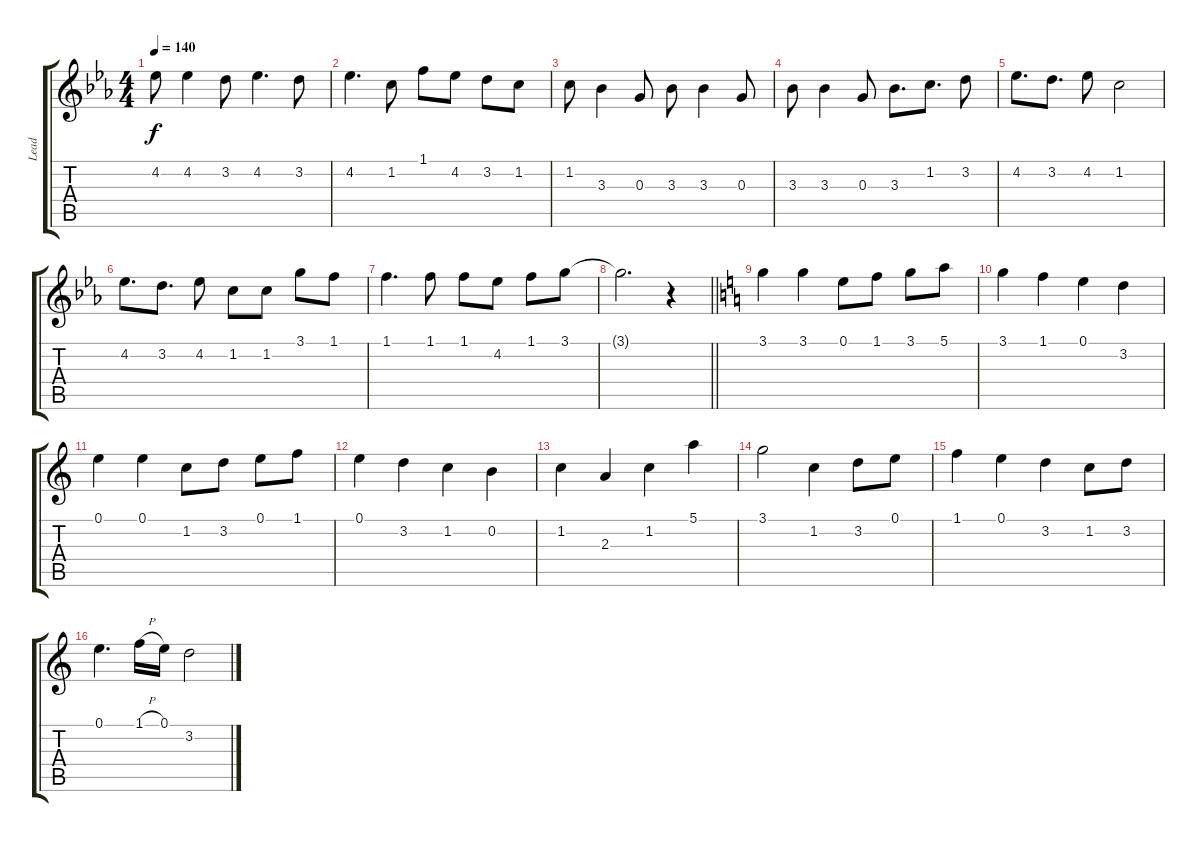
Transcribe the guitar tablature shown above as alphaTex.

\track ("Lead" "Lead") {instrument overdrivenguitar}
\staff {score tabs}
\tuning (E4 B3 G3 D3 A2 E2) {hide}
\ts (4 4)
\tempo 140
\clef g2
\ks eb
4.2.8{dy f} 4.2.4 3.2.8 4.2.4{d} 3.2.8 |
4.2.4{d} 1.2.8 1.1.8 4.2.8 3.2.8 1.2.8 |
1.2.8 3.3.4 0.3.8 3.3.8 3.3.4 0.3.8 |
3.3.8 3.3.4 0.3.8 3.3.8{d} 1.2.8{d} 3.2.8 |
4.2.8{d} 3.2.8{d} 4.2.8 1.2.2 |
4.2.8{d} 3.2.8{d} 4.2.8 1.2.8 1.2.8 3.1.8 1.1.8 |
1.1.4{d} 1.1.8 1.1.8 4.2.8 1.1.8 3.1.8 |
\barLineRight lightlight
3.1{t}.2{d} r.4 |
\ks c
3.1.4 3.1.4 0.1.8 1.1.8 3.1.8 5.1.8 |
3.1.4 1.1.4 0.1.4 3.2.4 |
0.1.4 0.1.4 1.2.8 3.2.8 0.1.8 1.1.8 |
0.1.4 3.2.4 1.2.4 0.2.4 |
1.2.4 2.3.4 1.2.4 5.1.4 |
3.1.2 1.2.4 3.2.8 0.1.8 |
1.1.4 0.1.4 3.2.4 1.2.8 3.2.8 |
0.1.4{d} 1.1{h}.16 0.1.16 3.2.2
